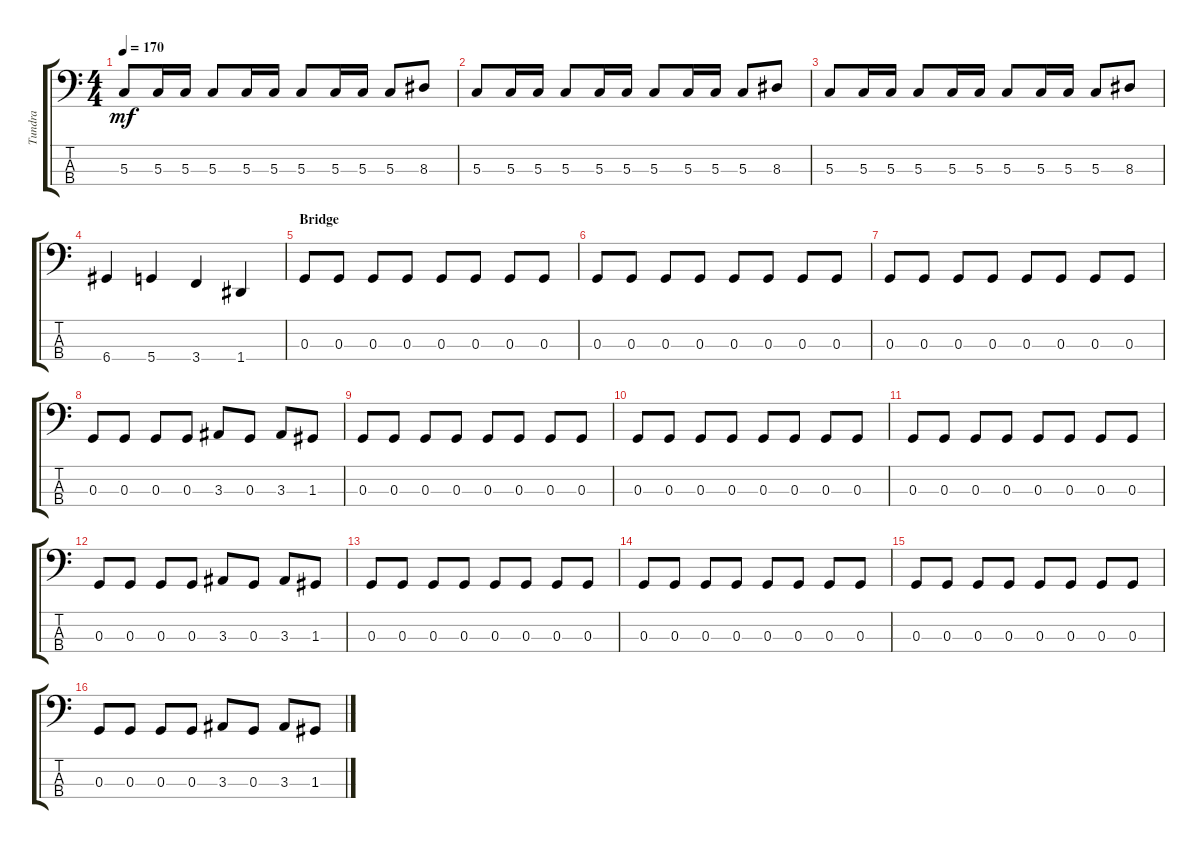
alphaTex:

\track ("Tundra" "Tundra") {instrument electricbasspick}
\staff {score tabs}
\tuning (F2 C2 G1 D1) {hide}
\ts (4 4)
\tempo 170
\clef f4
\ks c
5.3.8{dy mf} 5.3.16 5.3.16 5.3.8 5.3.16 5.3.16 5.3.8 5.3.16 5.3.16 5.3.8 8.3.8 |
5.3.8 5.3.16 5.3.16 5.3.8 5.3.16 5.3.16 5.3.8 5.3.16 5.3.16 5.3.8 8.3.8 |
5.3.8 5.3.16 5.3.16 5.3.8 5.3.16 5.3.16 5.3.8 5.3.16 5.3.16 5.3.8 8.3.8 |
6.4.4 5.4.4 3.4.4 1.4.4 |
\section ("" "Bridge")
0.3.8 0.3.8 0.3.8 0.3.8 0.3.8 0.3.8 0.3.8 0.3.8 |
0.3.8 0.3.8 0.3.8 0.3.8 0.3.8 0.3.8 0.3.8 0.3.8 |
0.3.8 0.3.8 0.3.8 0.3.8 0.3.8 0.3.8 0.3.8 0.3.8 |
0.3.8 0.3.8 0.3.8 0.3.8 3.3.8 0.3.8 3.3.8 1.3.8 |
0.3.8 0.3.8 0.3.8 0.3.8 0.3.8 0.3.8 0.3.8 0.3.8 |
0.3.8 0.3.8 0.3.8 0.3.8 0.3.8 0.3.8 0.3.8 0.3.8 |
0.3.8 0.3.8 0.3.8 0.3.8 0.3.8 0.3.8 0.3.8 0.3.8 |
0.3.8 0.3.8 0.3.8 0.3.8 3.3.8 0.3.8 3.3.8 1.3.8 |
0.3.8 0.3.8 0.3.8 0.3.8 0.3.8 0.3.8 0.3.8 0.3.8 |
0.3.8 0.3.8 0.3.8 0.3.8 0.3.8 0.3.8 0.3.8 0.3.8 |
0.3.8 0.3.8 0.3.8 0.3.8 0.3.8 0.3.8 0.3.8 0.3.8 |
0.3.8 0.3.8 0.3.8 0.3.8 3.3.8 0.3.8 3.3.8 1.3.8
